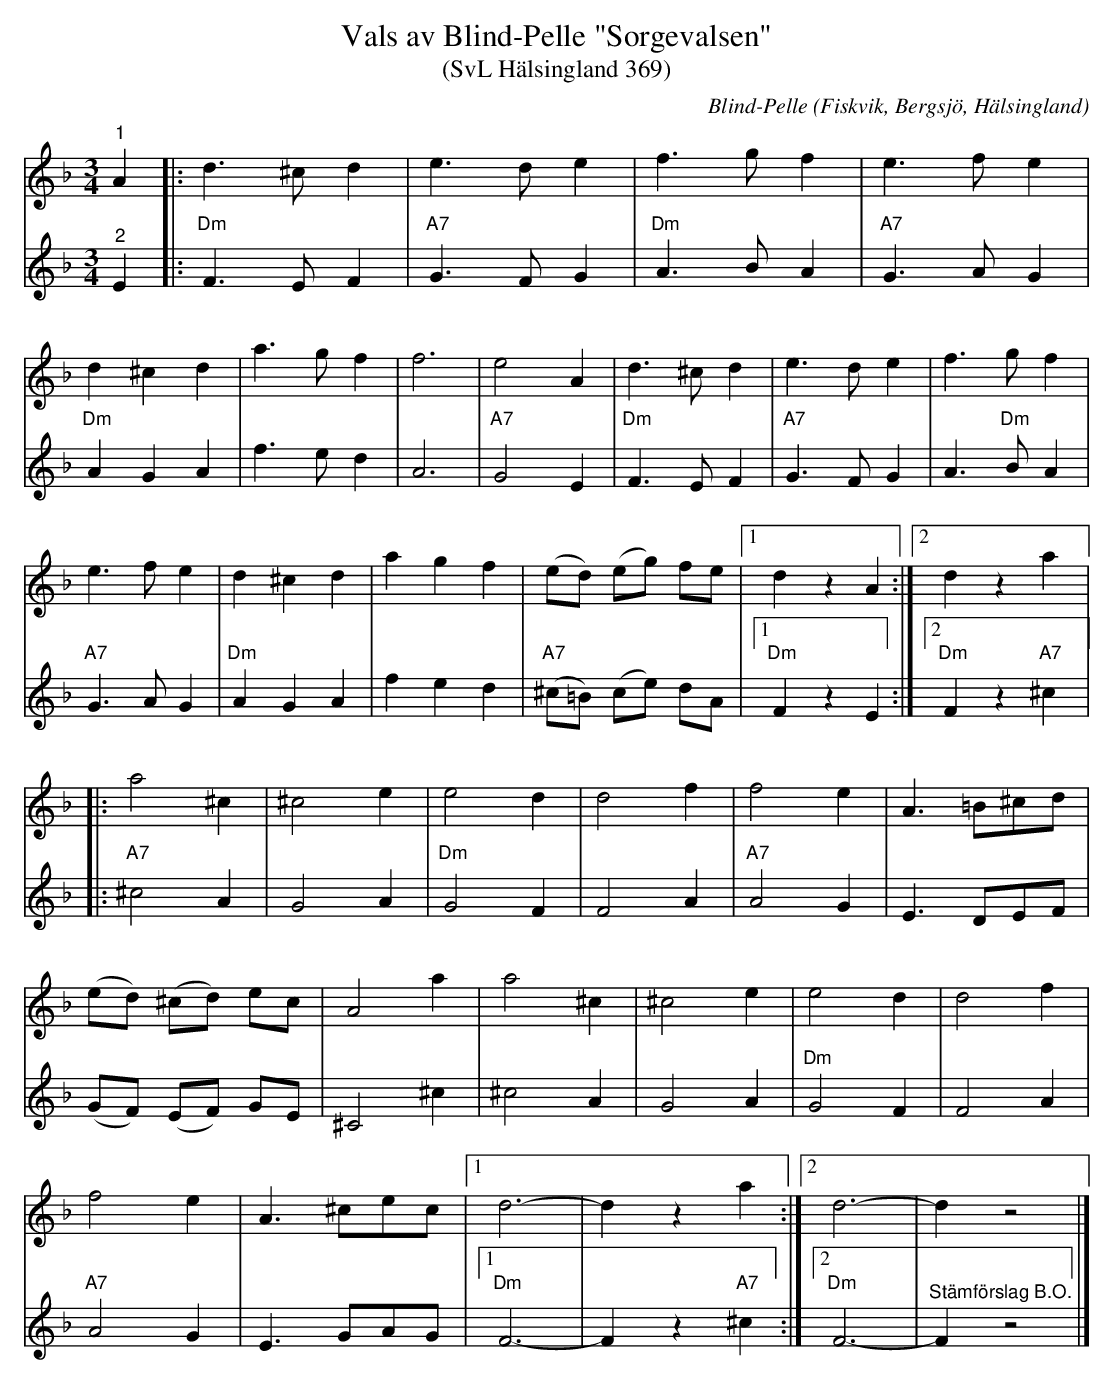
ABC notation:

X:1
T:Vals av Blind-Pelle "Sorgevalsen"
T:(SvL Hälsingland 369)
O:Fiskvik, Bergsjö, Hälsingland
C:Blind-Pelle
L:1/8
M:3/4
K:Dm
V:1
"^1" A2 |: d3 ^c d2 | e3 d e2 | f3 g f2 | e3 f e2 |
d2 ^c2 d2 | a3 g f2 | f6 | e4 A2 | d3 ^c d2 | e3 d e2 | f3 g f2 |
e3 f e2 | d2 ^c2 d2 | a2 g2 f2 | (ed) (eg) fe |1 d2 z2 A2 :|2 d2 z2 a2 |:
a4 ^c2 | ^c4 e2 | e4 d2 | d4 f2 | f4 e2 | A3 =B^cd |
(ed) (^cd) ec | A4 a2 | a4 ^c2 | ^c4 e2 | e4 d2 | d4 f2 |
f4 e2 | A3 ^cec |1 d6- | d2 z2 a2 :|2 d6- | d2 z4 |]
V:2
"^2" E2 |:"Dm" F3 E F2 |"A7" G3 F G2 |"Dm" A3 B A2 |"A7" G3 A G2 |
"Dm" A2 G2 A2 | f3 e d2 | A6 |"A7" G4 E2 |"Dm" F3 E F2 |"A7" G3 F G2 |
A3"Dm" B A2 |"A7" G3 A G2 |"Dm" A2 G2 A2 | f2 e2 d2 |"A7" (^c=B) (ce) dA |1"Dm" F2 z2 E2 :|2"Dm" F2 z2"A7" ^c2 |:
"A7" ^c4 A2 | G4 A2 | "Dm" G4 F2 | F4 A2 |"A7" A4 G2 | E3 DEF |
(GF) (EF) GE | ^C4 ^c2 | ^c4 A2 | G4 A2 |"Dm" G4 F2 | F4 A2 |
"A7" A4 G2 | E3 GAG |1"Dm" F6- | F2 z2"A7" ^c2 :|2"Dm" F6- |"^Stämförslag B.O." F2 z4 |]
